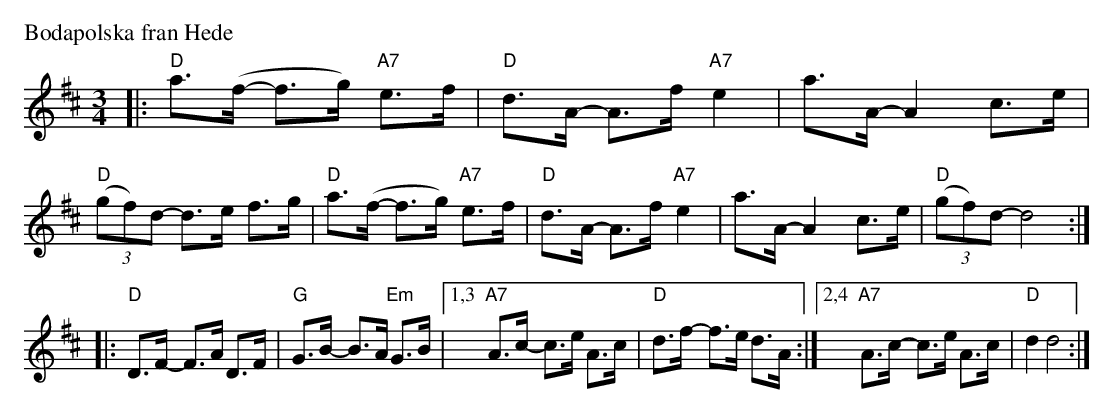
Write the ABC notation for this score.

X:1
P: Bodapolska fran Hede
M: 3/4
L: 1/8
K: D
|: "D"a>(f- f>g) "A7"e>f | "D"d>A- A>f "A7"e2 | a>A- A2 c>e | "D"(3(gf)d- d>e f>g \
|  "D"a>(f- f>g) "A7"e>f | "D"d>A- A>f "A7"e2 | a>A- A2 c>e | "D"(3(gf)d- d4 :|
|: "D"D>F- F>A D>F | "G"G>B- B>A "Em"G>B |1,3 "A7"A>c- c>e A>c | "D"d>f- f>e d>A :|2,4 "A7"A>c- c>e A>c | "D"d2 d4 :|
